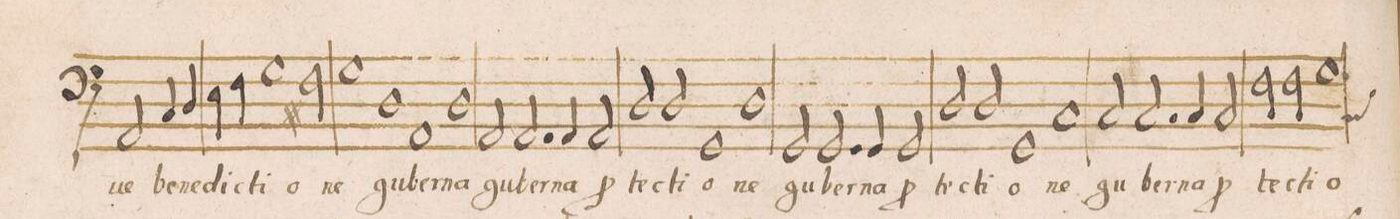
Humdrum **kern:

**kern	**text
*I"BASSVS	*
*clefF4	*
*k[]	*
*met(C|)	*
*M2/1	*
2AA/	-ve
4C/	be-
4D/	-ne-
4E\	-dic-
4F\	-ti-
1G\	-o-
=43-	=43-
2F#X\	.
1G	-ne
=44-	=44-
1D	gu-
1AA	-ber-
=45-	=45-
1D	-na
2AA/	gu-
2.AA/	-ber-
=46-	=46-
4AA/	-na
2AA/	p(ro)-
2D/	-tec-
2D/	-ti-
=47-	=47-
1GG	-o-
1D	-ne
=48	=48
2GG/	gu-
2.GG/	-ber-
4GG/	-na
2GG/	p(ro)-
=49	=49
2D/	-tec-
2D/	-ti-
1GG	-o-
=50-	=50-
1C	-ne
2C/	gu-
2.C/	-ber-
=51-	=51-
4C/	-na
2C/	p(ro)-
2F\	-tec-
2F\	-ti-
=52-	=52-
1G	-o-
*custos:C	*
*-	*-
